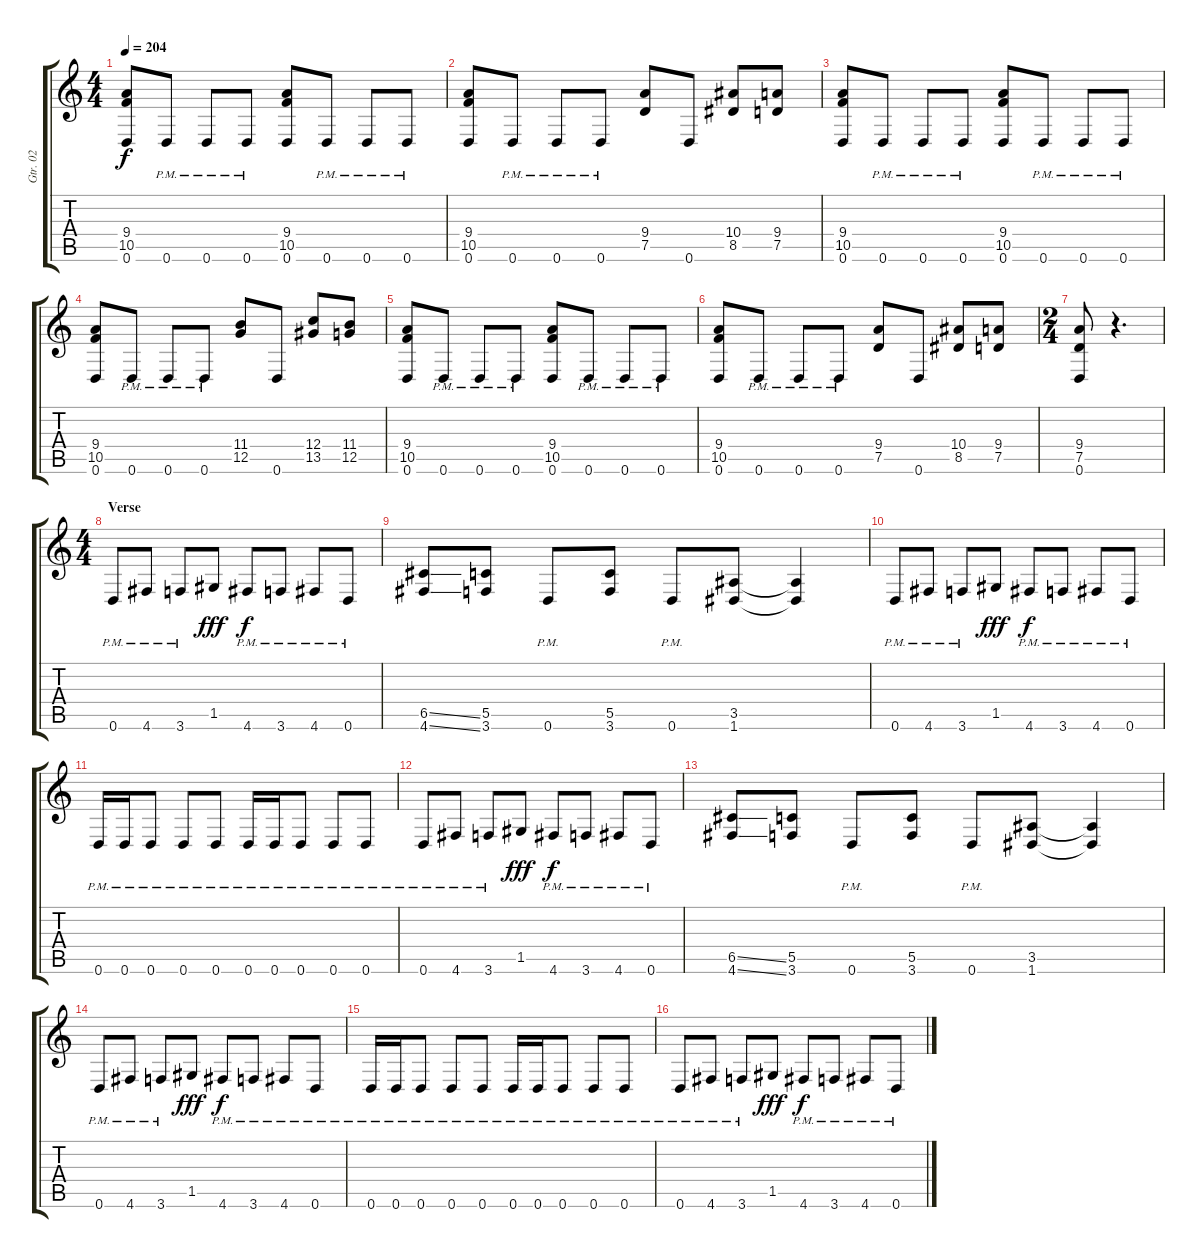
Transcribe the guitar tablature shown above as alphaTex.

\track ("Gtr. 02" "Gtr. 02") {instrument distortionguitar}
\staff {score tabs}
\tuning (D4 A3 F3 C3 G2 D2) {hide}
\ts (4 4)
\tempo 204
\clef g2
\ks c
(9.4 10.5 0.6).8{dy f} 0.6{pm}.8 0.6{pm}.8 0.6{pm}.8 (9.4 10.5 0.6).8 0.6{pm}.8 0.6{pm}.8 0.6{pm}.8 |
(9.4 10.5 0.6).8 0.6{pm}.8 0.6{pm}.8 0.6{pm}.8 (9.4 7.5).8 0.6.8 (10.4 8.5).8 (9.4 7.5).8 |
(9.4 10.5 0.6).8 0.6{pm}.8 0.6{pm}.8 0.6{pm}.8 (9.4 10.5 0.6).8 0.6{pm}.8 0.6{pm}.8 0.6{pm}.8 |
(9.4 10.5 0.6).8 0.6{pm}.8 0.6{pm}.8 0.6{pm}.8 (11.4 12.5).8 0.6.8 (12.4 13.5).8 (11.4 12.5).8 |
(9.4 10.5 0.6).8 0.6{pm}.8 0.6{pm}.8 0.6{pm}.8 (9.4 10.5 0.6).8 0.6{pm}.8 0.6{pm}.8 0.6{pm}.8 |
(9.4 10.5 0.6).8 0.6{pm}.8 0.6{pm}.8 0.6{pm}.8 (9.4 7.5).8 0.6.8 (10.4 8.5).8 (9.4 7.5).8 |
\ts (2 4)
(9.4 7.5 0.6).8 r.4{d} |
\ts (4 4)
\section ("" "Verse")
0.6{pm}.8 4.6{pm}.8 3.6{pm}.8 1.5.8{dy fff} 4.6{pm}.8{dy f} 3.6{pm}.8 4.6{pm}.8 0.6{pm}.8 |
(6.5{ss} 4.6{ss}).8 (5.5 3.6).8 0.6{pm}.8 (5.5 3.6).8 0.6{pm}.8 (3.5 1.6).8 (3.5{t} 1.6{t}).4 |
0.6{pm}.8 4.6{pm}.8 3.6{pm}.8 1.5.8{dy fff} 4.6{pm}.8{dy f} 3.6{pm}.8 4.6{pm}.8 0.6{pm}.8 |
0.6{pm}.16 0.6{pm}.16 0.6{pm}.8 0.6{pm}.8 0.6{pm}.8 0.6{pm}.16 0.6{pm}.16 0.6{pm}.8 0.6{pm}.8 0.6{pm}.8 |
0.6{pm}.8 4.6{pm}.8 3.6{pm}.8 1.5.8{dy fff} 4.6{pm}.8{dy f} 3.6{pm}.8 4.6{pm}.8 0.6{pm}.8 |
(6.5{ss} 4.6{ss}).8 (5.5 3.6).8 0.6{pm}.8 (5.5 3.6).8 0.6{pm}.8 (3.5 1.6).8 (3.5{t} 1.6{t}).4 |
0.6{pm}.8 4.6{pm}.8 3.6{pm}.8 1.5.8{dy fff} 4.6{pm}.8{dy f} 3.6{pm}.8 4.6{pm}.8 0.6{pm}.8 |
0.6{pm}.16 0.6{pm}.16 0.6{pm}.8 0.6{pm}.8 0.6{pm}.8 0.6{pm}.16 0.6{pm}.16 0.6{pm}.8 0.6{pm}.8 0.6{pm}.8 |
0.6{pm}.8 4.6{pm}.8 3.6{pm}.8 1.5.8{dy fff} 4.6{pm}.8{dy f} 3.6{pm}.8 4.6{pm}.8 0.6{pm}.8
